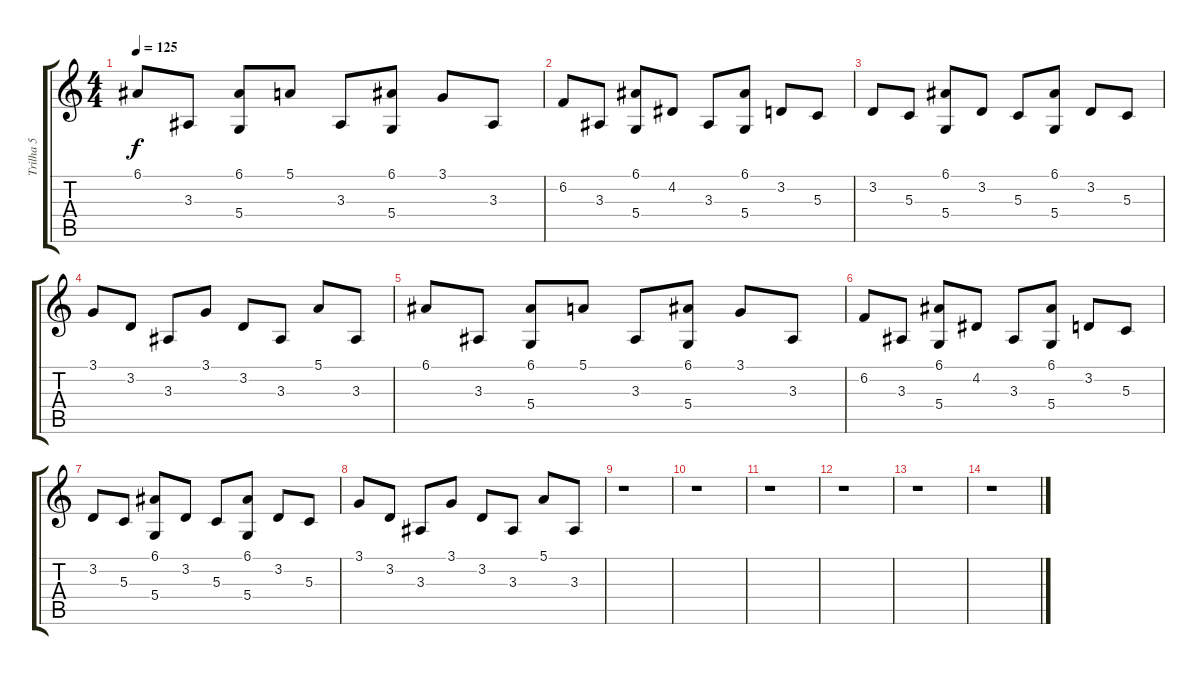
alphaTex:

\track ("Trilha 5" "Trilha 5") {instrument acousticgrandpiano}
\staff {score tabs}
\tuning (E4 B3 G3 D3 A2 E2) {hide}
\ts (4 4)
\tempo 125
\clef g2
\ks c
6.1.8{dy f instrument acousticgrandpiano} 3.3.8 (6.1 5.4).8 5.1.8 3.3.8 (6.1 5.4).8 3.1.8 3.3.8 |
6.2.8 3.3.8 (6.1 5.4).8 4.2.8 3.3.8 (6.1 5.4).8 3.2.8 5.3.8 |
3.2.8 5.3.8 (6.1 5.4).8 3.2.8 5.3.8 (6.1 5.4).8 3.2.8 5.3.8 |
3.1.8 3.2.8 3.3.8 3.1.8 3.2.8 3.3.8 5.1.8 3.3.8 |
6.1.8 3.3.8 (6.1 5.4).8 5.1.8 3.3.8 (6.1 5.4).8 3.1.8 3.3.8 |
6.2.8 3.3.8 (6.1 5.4).8 4.2.8 3.3.8 (6.1 5.4).8 3.2.8 5.3.8 |
3.2.8 5.3.8 (6.1 5.4).8 3.2.8 5.3.8 (6.1 5.4).8 3.2.8 5.3.8 |
3.1.8 3.2.8 3.3.8 3.1.8 3.2.8 3.3.8 5.1.8 3.3.8 |
r.1 |
r.1 |
r.1 |
r.1 |
r.1 |
r.1
